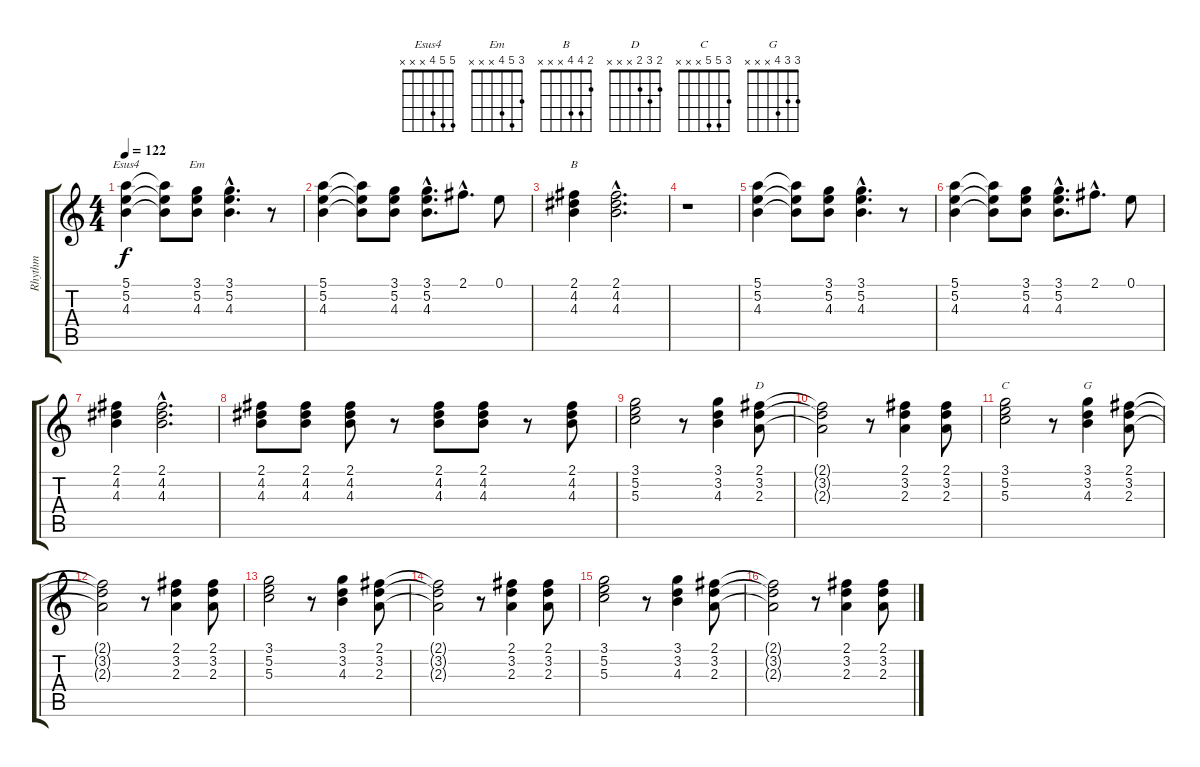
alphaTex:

\track ("Rhythm" "Rhythm") {instrument overdrivenguitar}
\staff {score tabs}
\tuning (E4 B3 G3 D3 A2 E2) {hide}
\chord ("Esus4" 5 5 4 x x x)
\chord ("Em" 3 5 4 x x x)
\chord ("B" 2 4 4 x x x)
\chord ("D" 2 3 2 x x x)
\chord ("C" 3 5 5 x x x)
\chord ("G" 3 3 4 x x x)
\ts (4 4)
\tempo 122
\clef g2
\ks c
(5.1 5.2 4.3).4{ch "Esus4" dy f instrument overdrivenguitar} (5.1{t} 5.2{t} 4.3{t}).8 (3.1 5.2 4.3).8{ch "Em"} (3.1{hac} 5.2{hac} 4.3{hac}).4{d} r.8 |
(5.1 5.2 4.3).4 (5.1{t} 5.2{t} 4.3{t}).8 (3.1 5.2 4.3).8 (3.1{hac} 5.2{hac} 4.3{hac}).8{d} 2.1{hac}.8{d} 0.1.8 |
(2.1 4.2 4.3).4{ch "B"} (2.1{hac} 4.2{hac} 4.3{hac}).2{d} |
r.1 |
(5.1 5.2 4.3).4 (5.1{t} 5.2{t} 4.3{t}).8 (3.1 5.2 4.3).8 (3.1{hac} 5.2{hac} 4.3{hac}).4{d} r.8 |
(5.1 5.2 4.3).4 (5.1{t} 5.2{t} 4.3{t}).8 (3.1 5.2 4.3).8 (3.1{hac} 5.2{hac} 4.3{hac}).8{d} 2.1{hac}.8{d} 0.1.8 |
(2.1 4.2 4.3).4 (2.1{hac} 4.2{hac} 4.3{hac}).2{d} |
(2.1 4.2 4.3).8 (2.1 4.2 4.3).8 (2.1 4.2 4.3).8 r.8 (2.1 4.2 4.3).8 (2.1 4.2 4.3).8 r.8 (2.1 4.2 4.3).8 |
(3.1 5.2 5.3).2 r.8 (3.1 3.2 4.3).4 (2.1 3.2 2.3).8{ch "D"} |
(2.1{t} 3.2{t} 2.3{t}).2 r.8 (2.1 3.2 2.3).4 (2.1 3.2 2.3).8 |
(3.1 5.2 5.3).2{ch "C"} r.8 (3.1 3.2 4.3).4{ch "G"} (2.1 3.2 2.3).8 |
(2.1{t} 3.2{t} 2.3{t}).2 r.8 (2.1 3.2 2.3).4 (2.1 3.2 2.3).8 |
(3.1 5.2 5.3).2 r.8 (3.1 3.2 4.3).4 (2.1 3.2 2.3).8 |
(2.1{t} 3.2{t} 2.3{t}).2 r.8 (2.1 3.2 2.3).4 (2.1 3.2 2.3).8 |
(3.1 5.2 5.3).2 r.8 (3.1 3.2 4.3).4 (2.1 3.2 2.3).8 |
(2.1{t} 3.2{t} 2.3{t}).2 r.8 (2.1 3.2 2.3).4 (2.1 3.2 2.3).8
